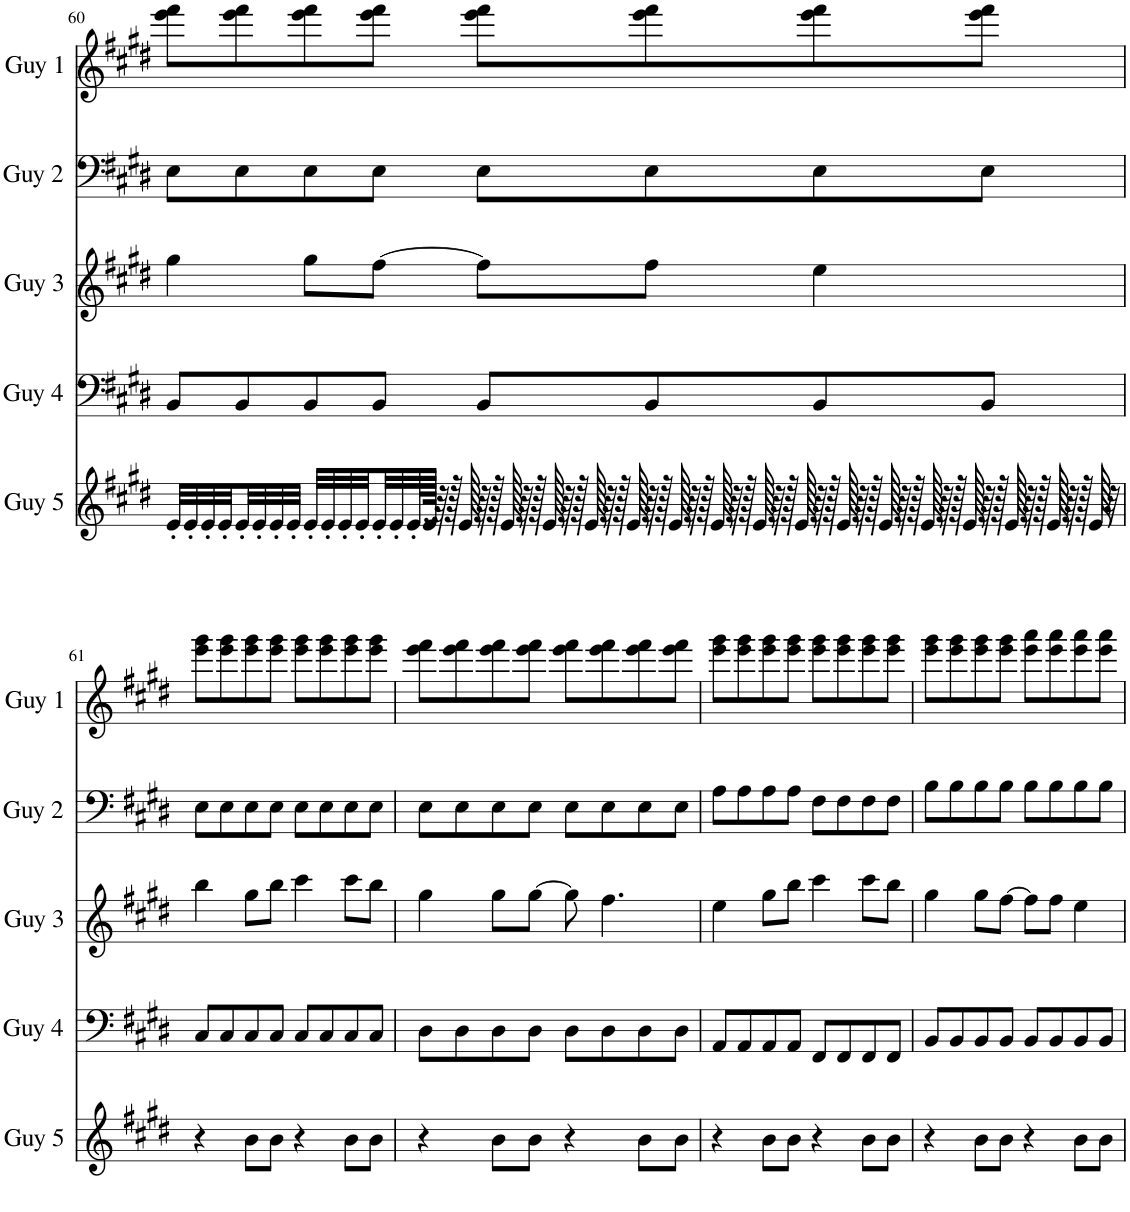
**kern	**kern	**kern	**kern	**kern
*part5	*part4	*part3	*part2	*part1
*staff5	*staff4	*staff3	*staff2	*staff1
*I"Piano Guy 5	*I"Piano Guy 4	*I"Piano Guy 3	*I"Piano Guy 2	*I"Piano Guy 1
*I'Guy 5	*I'Guy 4	*I'Guy 3	*I'Guy 2	*I'Guy 1
!!LO:PB:g=z
*clefF4	*clefG2	*clefG2	*clefF4	*clefG^2
*k[f#c#g#d#]	*k[f#c#g#d#]	*k[f#c#g#d#]	*k[f#c#g#d#]	*k[f#c#g#d#]
*M4/4	*M4/4	*M4/4	*M4/4	*M4/4
=60	=60	=60	=60	=60
32e'/LLL	8BB/L	4gg#\	8E\L	8eee\ 8fff#\L
32e'/	.	.	.	.
32e'/	.	.	.	.
32e'/	.	.	.	.
32e'/	8BB/	.	8E\	8eee\ 8fff#\
32e'/	.	.	.	.
32e'/	.	.	.	.
32e'/JJJ	.	.	.	.
32e'/LLL	8BB/	8gg#\L	8E\	8eee\ 8fff#\
32e'/	.	.	.	.
32e'/	.	.	.	.
32e'/	.	.	.	.
32e'/	8BB/J	[8ff#\J	8E\J	8eee\ 8fff#\J
32e'/	.	.	.	.
64.e'/L	.	.	.	.
128e/JJJJk	.	.	.	.
64r	.	.	.	.
128r	.	.	.	.
128e/	.	.	.	.
64r	8BB/L	8ff#\L]	8E\L	8eee\ 8fff#\L
128r	.	.	.	.
128e/	.	.	.	.
64r	.	.	.	.
128r	.	.	.	.
128e/	.	.	.	.
64r	.	.	.	.
128r	.	.	.	.
128e/	.	.	.	.
64r	.	.	.	.
128r	.	.	.	.
128e/	.	.	.	.
64r	8BB/	8ff#\J	8E\	8eee\ 8fff#\
128r	.	.	.	.
128e/	.	.	.	.
64r	.	.	.	.
128r	.	.	.	.
128e/	.	.	.	.
64r	.	.	.	.
128r	.	.	.	.
128e/	.	.	.	.
64r	.	.	.	.
128r	.	.	.	.
128e/	.	.	.	.
64r	8BB/	4ee\	8E\	8eee\ 8fff#\
128r	.	.	.	.
128e/	.	.	.	.
64r	.	.	.	.
128r	.	.	.	.
128e/	.	.	.	.
64r	.	.	.	.
128r	.	.	.	.
128e/	.	.	.	.
64r	.	.	.	.
128r	.	.	.	.
128e/	.	.	.	.
64r	8BB/J	.	8E\J	8eee\ 8fff#\J
128r	.	.	.	.
128e/	.	.	.	.
64r	.	.	.	.
128r	.	.	.	.
128e/	.	.	.	.
64r	.	.	.	.
128r	.	.	.	.
128e/	.	.	.	.
32r	.	.	.	.
!!LO:LB:g=z
=61	=61	=61	=61	=61
4r	8C#/L	4bb\	8E\L	8eee\ 8ggg#\L
.	8C#/	.	8E\	8eee\ 8ggg#\
8b\L	8C#/	8gg#\L	8E\	8eee\ 8ggg#\
8b\J	8C#/J	8bb\J	8E\J	8eee\ 8ggg#\J
4r	8C#/L	4ccc#\	8E\L	8eee\ 8ggg#\L
.	8C#/	.	8E\	8eee\ 8ggg#\
8b\L	8C#/	8ccc#\L	8E\	8eee\ 8ggg#\
8b\J	8C#/J	8bb\J	8E\J	8eee\ 8ggg#\J
=62	=62	=62	=62	=62
4r	8D#\L	4gg#\	8E\L	8eee\ 8fff#\L
.	8D#\	.	8E\	8eee\ 8fff#\
8b\L	8D#\	8gg#\L	8E\	8eee\ 8fff#\
8b\J	8D#\J	[8gg#\J	8E\J	8eee\ 8fff#\J
4r	8D#\L	8gg#\]	8E\L	8eee\ 8fff#\L
.	8D#\	4.ff#\	8E\	8eee\ 8fff#\
8b\L	8D#\	.	8E\	8eee\ 8fff#\
8b\J	8D#\J	.	8E\J	8eee\ 8fff#\J
=63	=63	=63	=63	=63
4r	8AA/L	4ee\	8A\L	8eee\ 8ggg#\L
.	8AA/	.	8A\	8eee\ 8ggg#\
8b\L	8AA/	8gg#\L	8A\	8eee\ 8ggg#\
8b\J	8AA/J	8bb\J	8A\J	8eee\ 8ggg#\J
4r	8FF#/L	4ccc#\	8F#\L	8eee\ 8ggg#\L
.	8FF#/	.	8F#\	8eee\ 8ggg#\
8b\L	8FF#/	8ccc#\L	8F#\	8eee\ 8ggg#\
8b\J	8FF#/J	8bb\J	8F#\J	8eee\ 8ggg#\J
=64	=64	=64	=64	=64
4r	8BB/L	4gg#\	8B\L	8eee\ 8ggg#\L
.	8BB/	.	8B\	8eee\ 8ggg#\
8b\L	8BB/	8gg#\L	8B\	8eee\ 8ggg#\
8b\J	8BB/J	[8ff#\J	8B\J	8eee\ 8ggg#\J
4r	8BB/L	8ff#\L]	8B\L	8eee\ 8aaa\L
.	8BB/	8ff#\J	8B\	8eee\ 8aaa\
8b\L	8BB/	4ee\	8B\	8eee\ 8aaa\
8b\J	8BB/J	.	8B\J	8eee\ 8aaa\J
=	=	=	=	=
*-	*-	*-	*-	*-
